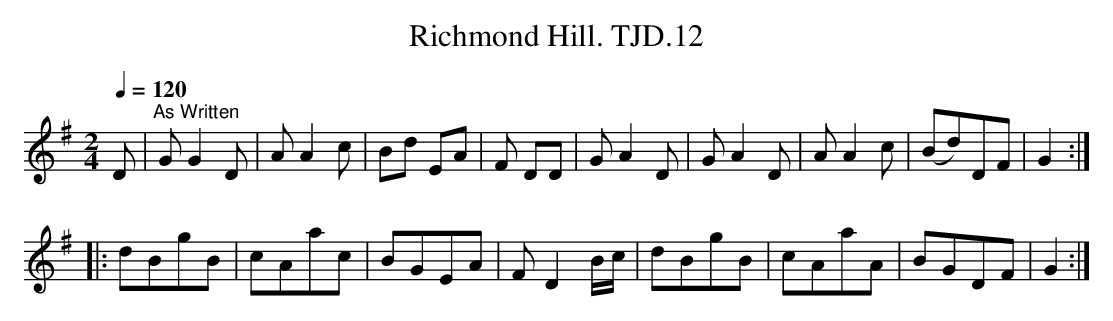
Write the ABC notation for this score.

X:1
T:Richmond Hill. TJD.12
M:2/4
L:1/8
Q:1/4=120
K:G major
D|"^As Written"GG2D|AA2c|Bd EA|F DD|GA2D|GA2D|AA2c|(Bd)DF|G2:|!
|:dBgB|cAac|BGEA|FD2B/c/|dBgB|cAaA|BGDF|G2:|]
